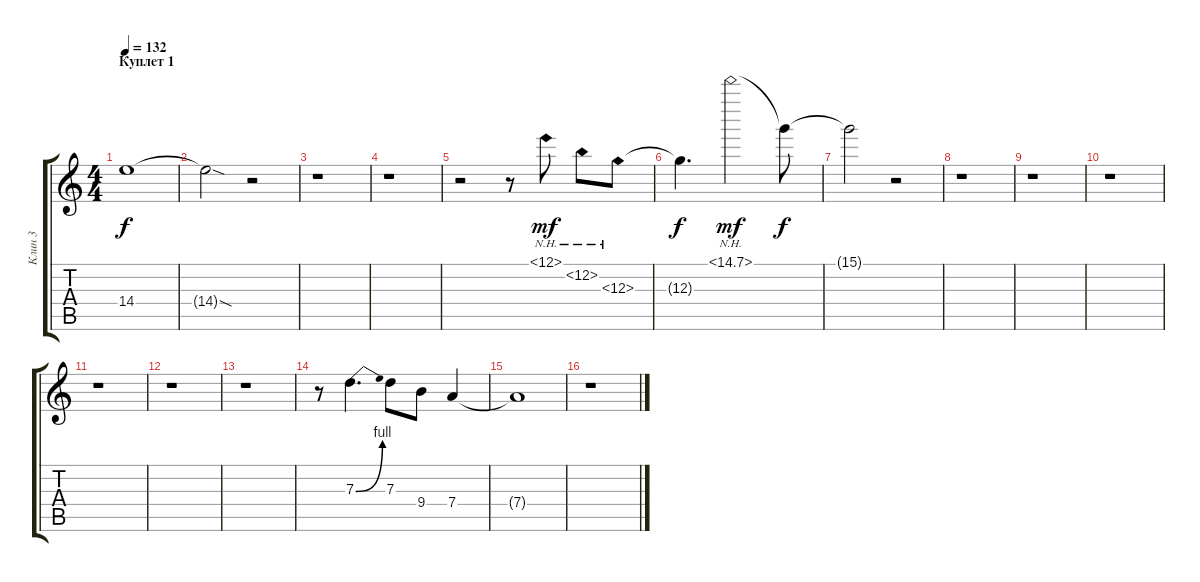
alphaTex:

\track ("Клин 3" "Клин 3") {instrument electricguitarclean}
\staff {score tabs}
\tuning (E4 B3 G3 D3 A2 E2) {hide}
\ts (4 4)
\section ("" "Куплет 1")
\tempo 132
\clef g2
\ks c
14.4.1{dy f} |
14.4{sod t}.2 r.2 |
r.1 |
r.1 |
r.2 r.8 12.1{nh}.8{dy mf} 12.2{nh}.8 12.3{nh}.8 |
12.3{t}.4{d dy f} 15.1{nh}.2{dy mf} 15.1{t}.8{dy f} |
15.1{t}.2 r.2 |
r.1 |
r.1 |
r.1 |
r.1 |
r.1 |
r.1 |
r.8 7.3{be (bend 0 0 60 4)}.4{d} 7.3.8 9.4.8 7.4.4 |
7.4{t}.1 |
r.1
